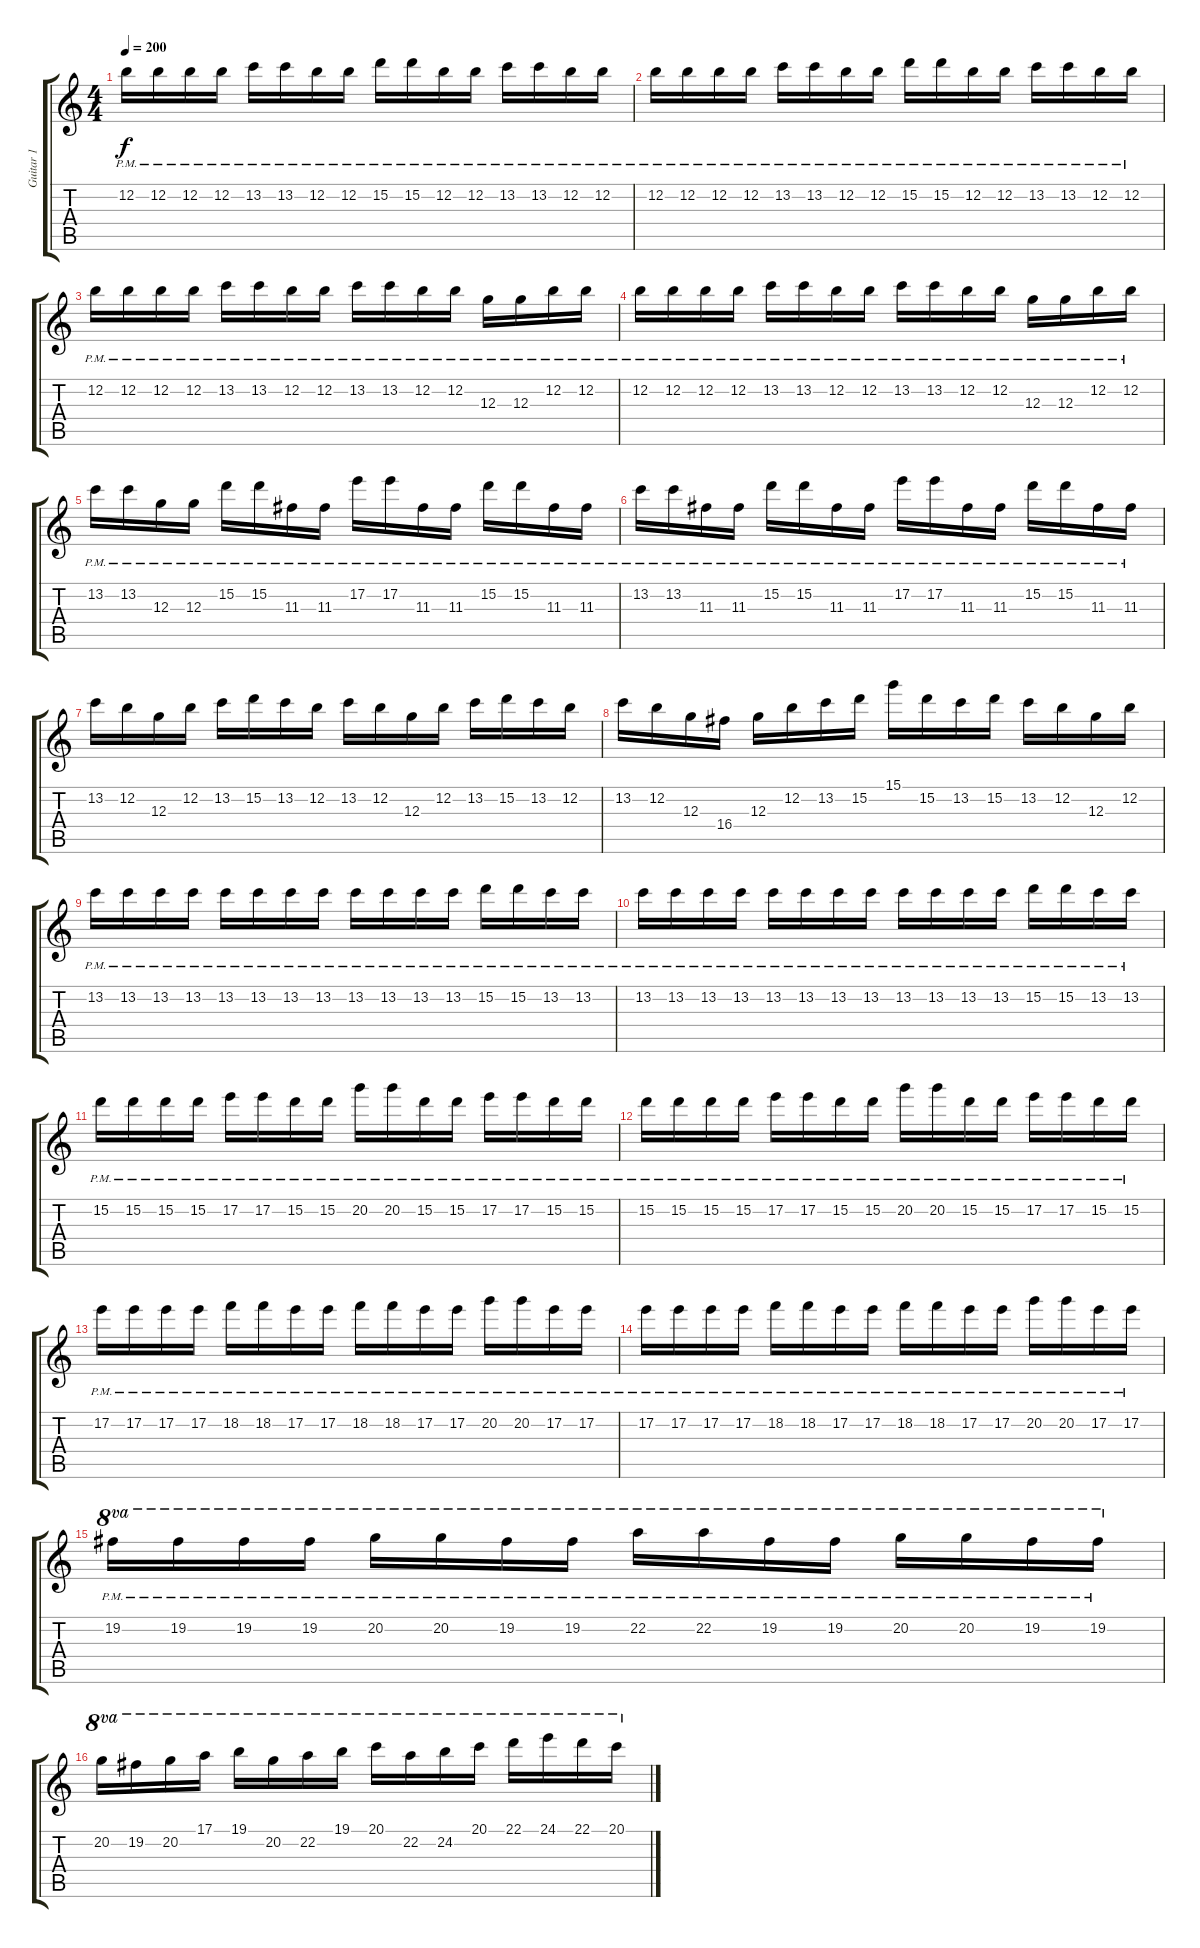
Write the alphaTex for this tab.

\track ("Guitar 1" "Guitar 1") {instrument overdrivenguitar}
\staff {score tabs}
\tuning (E4 B3 G3 D3 A2 E2) {hide}
\ts (4 4)
\tempo 200
\clef g2
\ks c
12.2{pm}.16{dy f} 12.2{pm}.16 12.2{pm}.16 12.2{pm}.16 13.2{pm}.16 13.2{pm}.16 12.2{pm}.16 12.2{pm}.16 15.2{pm}.16 15.2{pm}.16 12.2{pm}.16 12.2{pm}.16 13.2{pm}.16 13.2{pm}.16 12.2{pm}.16 12.2{pm}.16 |
12.2{pm}.16 12.2{pm}.16 12.2{pm}.16 12.2{pm}.16 13.2{pm}.16 13.2{pm}.16 12.2{pm}.16 12.2{pm}.16 15.2{pm}.16 15.2{pm}.16 12.2{pm}.16 12.2{pm}.16 13.2{pm}.16 13.2{pm}.16 12.2{pm}.16 12.2{pm}.16 |
12.2{pm}.16 12.2{pm}.16 12.2{pm}.16 12.2{pm}.16 13.2{pm}.16 13.2{pm}.16 12.2{pm}.16 12.2{pm}.16 13.2{pm}.16 13.2{pm}.16 12.2{pm}.16 12.2{pm}.16 12.3{pm}.16 12.3{pm}.16 12.2{pm}.16 12.2{pm}.16 |
12.2{pm}.16 12.2{pm}.16 12.2{pm}.16 12.2{pm}.16 13.2{pm}.16 13.2{pm}.16 12.2{pm}.16 12.2{pm}.16 13.2{pm}.16 13.2{pm}.16 12.2{pm}.16 12.2{pm}.16 12.3{pm}.16 12.3{pm}.16 12.2{pm}.16 12.2{pm}.16 |
13.2{pm}.16 13.2{pm}.16 12.3{pm}.16 12.3{pm}.16 15.2{pm}.16 15.2{pm}.16 11.3{pm}.16 11.3{pm}.16 17.2{pm}.16 17.2{pm}.16 11.3{pm}.16 11.3{pm}.16 15.2{pm}.16 15.2{pm}.16 11.3{pm}.16 11.3{pm}.16 |
13.2{pm}.16 13.2{pm}.16 11.3{pm}.16 11.3{pm}.16 15.2{pm}.16 15.2{pm}.16 11.3{pm}.16 11.3{pm}.16 17.2{pm}.16 17.2{pm}.16 11.3{pm}.16 11.3{pm}.16 15.2{pm}.16 15.2{pm}.16 11.3{pm}.16 11.3{pm}.16 |
13.2.16 12.2.16 12.3.16 12.2.16 13.2.16 15.2.16 13.2.16 12.2.16 13.2.16 12.2.16 12.3.16 12.2.16 13.2.16 15.2.16 13.2.16 12.2.16 |
13.2.16 12.2.16 12.3.16 16.4.16 12.3.16 12.2.16 13.2.16 15.2.16 15.1.16 15.2.16 13.2.16 15.2.16 13.2.16 12.2.16 12.3.16 12.2.16 |
13.2{pm}.16 13.2{pm}.16 13.2{pm}.16 13.2{pm}.16 13.2{pm}.16 13.2{pm}.16 13.2{pm}.16 13.2{pm}.16 13.2{pm}.16 13.2{pm}.16 13.2{pm}.16 13.2{pm}.16 15.2{pm}.16 15.2{pm}.16 13.2{pm}.16 13.2{pm}.16 |
13.2{pm}.16 13.2{pm}.16 13.2{pm}.16 13.2{pm}.16 13.2{pm}.16 13.2{pm}.16 13.2{pm}.16 13.2{pm}.16 13.2{pm}.16 13.2{pm}.16 13.2{pm}.16 13.2{pm}.16 15.2{pm}.16 15.2{pm}.16 13.2{pm}.16 13.2{pm}.16 |
15.2{pm}.16 15.2{pm}.16 15.2{pm}.16 15.2{pm}.16 17.2{pm}.16 17.2{pm}.16 15.2{pm}.16 15.2{pm}.16 20.2{pm}.16 20.2{pm}.16 15.2{pm}.16 15.2{pm}.16 17.2{pm}.16 17.2{pm}.16 15.2{pm}.16 15.2{pm}.16 |
15.2{pm}.16 15.2{pm}.16 15.2{pm}.16 15.2{pm}.16 17.2{pm}.16 17.2{pm}.16 15.2{pm}.16 15.2{pm}.16 20.2{pm}.16 20.2{pm}.16 15.2{pm}.16 15.2{pm}.16 17.2{pm}.16 17.2{pm}.16 15.2{pm}.16 15.2{pm}.16 |
17.2{pm}.16 17.2{pm}.16 17.2{pm}.16 17.2{pm}.16 18.2{pm}.16 18.2{pm}.16 17.2{pm}.16 17.2{pm}.16 18.2{pm}.16 18.2{pm}.16 17.2{pm}.16 17.2{pm}.16 20.2{pm}.16 20.2{pm}.16 17.2{pm}.16 17.2{pm}.16 |
17.2{pm}.16 17.2{pm}.16 17.2{pm}.16 17.2{pm}.16 18.2{pm}.16 18.2{pm}.16 17.2{pm}.16 17.2{pm}.16 18.2{pm}.16 18.2{pm}.16 17.2{pm}.16 17.2{pm}.16 20.2{pm}.16 20.2{pm}.16 17.2{pm}.16 17.2{pm}.16 |
19.2{pm}.16{ot 8va} 19.2{pm}.16{ot 8va} 19.2{pm}.16{ot 8va} 19.2{pm}.16{ot 8va} 20.2{pm}.16{ot 8va} 20.2{pm}.16{ot 8va} 19.2{pm}.16{ot 8va} 19.2{pm}.16{ot 8va} 22.2{pm}.16{ot 8va} 22.2{pm}.16{ot 8va} 19.2{pm}.16{ot 8va} 19.2{pm}.16{ot 8va} 20.2{pm}.16{ot 8va} 20.2{pm}.16{ot 8va} 19.2{pm}.16{ot 8va} 19.2{pm}.16{ot 8va} |
20.2.16{ot 8va} 19.2.16{ot 8va} 20.2.16{ot 8va} 17.1.16{ot 8va} 19.1.16{ot 8va} 20.2.16{ot 8va} 22.2.16{ot 8va} 19.1.16{ot 8va} 20.1.16{ot 8va} 22.2.16{ot 8va} 24.2.16{ot 8va} 20.1.16{ot 8va} 22.1.16{ot 8va} 24.1.16{ot 8va} 22.1.16{ot 8va} 20.1.16{ot 8va}
